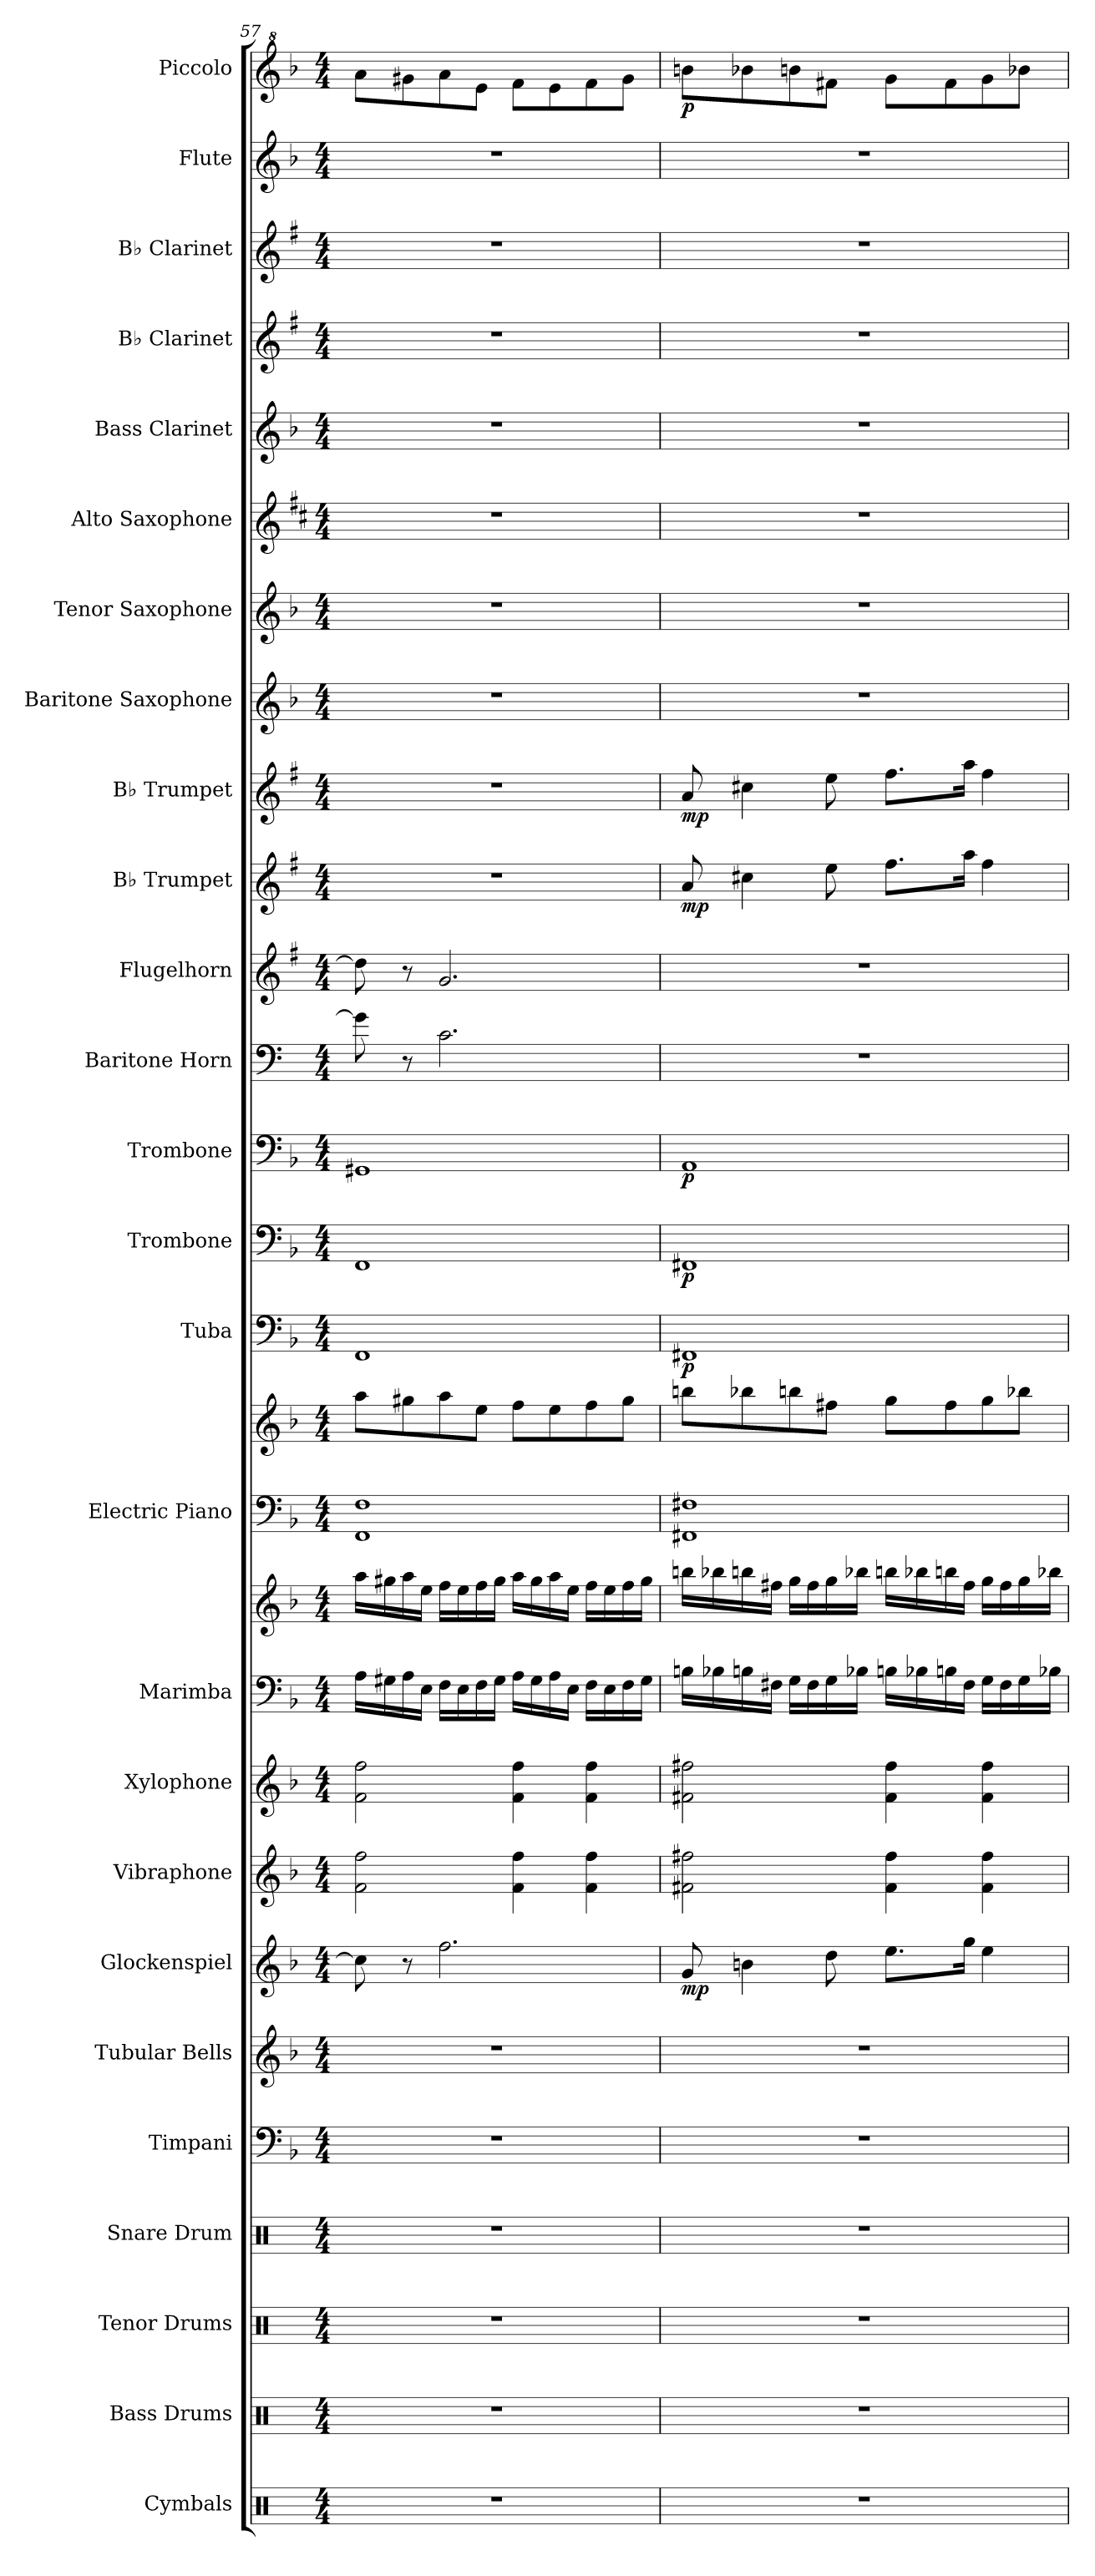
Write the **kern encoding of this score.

**kern	**kern	**kern	**kern	**kern	**kern	**kern	**dynam	**kern	**dynam	**kern	**dynam	**kern	**kern	**dynam	**kern	**kern	**dynam	**kern	**dynam	**kern	**dynam	**kern	**dynam	**kern	**kern	**kern	**dynam	**kern	**dynam	**kern	**kern	**kern	**kern	**kern	**kern	**kern	**kern	**dynam
*part26	*part25	*part24	*part23	*part22	*part21	*part20	*part20	*part19	*part19	*part18	*part18	*part17	*part17	*part17	*part16	*part16	*part16	*part15	*part15	*part14	*part14	*part13	*part13	*part12	*part11	*part10	*part10	*part9	*part9	*part8	*part7	*part6	*part5	*part4	*part3	*part2	*part1	*part1
*staff28	*staff27	*staff26	*staff25	*staff24	*staff23	*staff22	*staff22	*staff21	*staff21	*staff20	*staff20	*staff19	*staff18	*staff18/19	*staff17	*staff16	*staff16/17	*staff15	*staff15	*staff14	*staff14	*staff13	*staff13	*staff12	*staff11	*staff10	*staff10	*staff9	*staff9	*staff8	*staff7	*staff6	*staff5	*staff4	*staff3	*staff2	*staff1	*staff1
*I"Cymbals	*I"Bass Drums	*I"Tenor Drums	*I"Snare Drum	*I"Timpani	*I"Tubular Bells	*I"Glockenspiel	*	*I"Vibraphone	*	*I"Xylophone	*	*I"Marimba	*	*	*I"Electric Piano	*	*	*I"Tuba	*	*I"Trombone	*	*I"Trombone	*	*I"Baritone Horn	*I"Flugelhorn	*I"B♭ Trumpet	*	*I"B♭ Trumpet	*	*I"Baritone Saxophone	*I"Tenor Saxophone	*I"Alto Saxophone	*I"Bass Clarinet	*I"B♭ Clarinet	*I"B♭ Clarinet	*I"Flute	*I"Piccolo	*
*I'Cy	*I'BD	*I'TD	*I'SD	*I'Timp.	*I'Tu. Be.	*I'Glk.	*	*I'Vib.	*	*I'Xyl.	*	*I'Mrm.	*	*	*I'El. Pno.	*	*	*I'Tba.	*	*I'Tbn.	*	*I'Tbn.	*	*I'Bar. Hn.	*I'Flghn.	*I'B♭ Tpt.	*	*I'B♭ Tpt.	*	*I'Bar. Sax.	*I'T. Sax.	*I'A. Sax.	*I'B. Cl.	*I'B♭ Cl.	*I'B♭ Cl.	*I'Fl.	*I'Picc.	*
*clefX	*clefX	*clefX	*clefX	*clefF4	*clefG2	*clefG2	*	*clefG2	*	*clefG2	*	*clefF4	*clefG2	*	*clefF4	*clefG2	*	*clefF4	*	*clefF4	*	*clefF4	*	*clefF4	*clefG2	*clefG2	*	*clefG2	*	*clefG2	*clefG2	*clefG2	*clefG2	*clefG2	*clefG2	*clefG2	*clefG^2	*
*	*	*	*	*	*	*ITrd-14c-24	*	*	*	*ITrd-7c-12	*	*	*	*	*	*	*	*	*	*	*	*	*	*ITrd4c7	*ITrd1c2	*ITrd1c2	*	*ITrd1c2	*	*ITrd12c21	*ITrd8c14	*ITrd5c9	*ITrd8c14	*ITrd1c2	*ITrd1c2	*	*ITrd-7c-12	*
*k[]	*k[]	*k[]	*k[]	*k[b-]	*k[b-]	*k[b-]	*	*k[b-]	*	*k[b-]	*	*k[b-]	*k[b-]	*	*k[b-]	*k[b-]	*	*k[b-]	*	*k[b-]	*	*k[b-]	*	*k[b-]	*k[b-]	*k[b-]	*	*k[b-]	*	*k[b-]	*k[b-]	*k[b-]	*k[b-]	*k[b-]	*k[b-]	*k[b-]	*k[b-]	*
*M4/4	*M4/4	*M4/4	*M4/4	*M4/4	*M4/4	*M4/4	*	*M4/4	*	*M4/4	*	*M4/4	*M4/4	*	*M4/4	*M4/4	*	*M4/4	*	*M4/4	*	*M4/4	*	*M4/4	*M4/4	*M4/4	*	*M4/4	*	*M4/4	*M4/4	*M4/4	*M4/4	*M4/4	*M4/4	*M4/4	*M4/4	*
=57	=57	=57	=57	=57	=57	=57	=57	=57	=57	=57	=57	=57	=57	=57	=57	=57	=57	=57	=57	=57	=57	=57	=57	=57	=57	=57	=57	=57	=57	=57	=57	=57	=57	=57	=57	=57	=57	=57
1r	1r	1r	1r	1r	1r	8cccc\]	.	2f\ 2ff\	.	2ff\ 2fff\	.	16A\LL	16aa\LL	.	1FF 1F	8aa\L	.	1FF	.	1FF	.	1GG#X	.	8c\]	8cc\]	1r	.	1r	.	1r	1r	1r	1r	1r	1r	1r	8aaa\L	.
.	.	.	.	.	.	.	.	.	.	.	.	16G#X\	16gg#X\	.	.	.	.	.	.	.	.	.	.	.	.	.	.	.	.	.	.	.	.	.	.	.	.	.
.	.	.	.	.	.	8r	.	.	.	.	.	16A\	16aa\	.	.	8gg#X\	.	.	.	.	.	.	.	8r	8r	.	.	.	.	.	.	.	.	.	.	.	8ggg#X\	.
.	.	.	.	.	.	.	.	.	.	.	.	16E\JJ	16ee\JJ	.	.	.	.	.	.	.	.	.	.	.	.	.	.	.	.	.	.	.	.	.	.	.	.	.
.	.	.	.	.	.	2.ffff\	.	.	.	.	.	16F\LL	16ff\LL	.	.	8aa\	.	.	.	.	.	.	.	2.F\	2.f/	.	.	.	.	.	.	.	.	.	.	.	8aaa\	.
.	.	.	.	.	.	.	.	.	.	.	.	16E\	16ee\	.	.	.	.	.	.	.	.	.	.	.	.	.	.	.	.	.	.	.	.	.	.	.	.	.
.	.	.	.	.	.	.	.	.	.	.	.	16F\	16ff\	.	.	8ee\J	.	.	.	.	.	.	.	.	.	.	.	.	.	.	.	.	.	.	.	.	8eee\J	.
.	.	.	.	.	.	.	.	.	.	.	.	16G#\JJ	16gg#\JJ	.	.	.	.	.	.	.	.	.	.	.	.	.	.	.	.	.	.	.	.	.	.	.	.	.
.	.	.	.	.	.	.	.	4f\ 4ff\	.	4ff\ 4fff\	.	16A\LL	16aa\LL	.	.	8ff\L	.	.	.	.	.	.	.	.	.	.	.	.	.	.	.	.	.	.	.	.	8fff\L	.
.	.	.	.	.	.	.	.	.	.	.	.	16G#\	16gg#\	.	.	.	.	.	.	.	.	.	.	.	.	.	.	.	.	.	.	.	.	.	.	.	.	.
.	.	.	.	.	.	.	.	.	.	.	.	16A\	16aa\	.	.	8ee\	.	.	.	.	.	.	.	.	.	.	.	.	.	.	.	.	.	.	.	.	8eee\	.
.	.	.	.	.	.	.	.	.	.	.	.	16E\JJ	16ee\JJ	.	.	.	.	.	.	.	.	.	.	.	.	.	.	.	.	.	.	.	.	.	.	.	.	.
.	.	.	.	.	.	.	.	4f\ 4ff\	.	4ff\ 4fff\	.	16F\LL	16ff\LL	.	.	8ff\	.	.	.	.	.	.	.	.	.	.	.	.	.	.	.	.	.	.	.	.	8fff\	.
.	.	.	.	.	.	.	.	.	.	.	.	16E\	16ee\	.	.	.	.	.	.	.	.	.	.	.	.	.	.	.	.	.	.	.	.	.	.	.	.	.
.	.	.	.	.	.	.	.	.	.	.	.	16F\	16ff\	.	.	8gg#\J	.	.	.	.	.	.	.	.	.	.	.	.	.	.	.	.	.	.	.	.	8ggg#\J	.
.	.	.	.	.	.	.	.	.	.	.	.	16G#\JJ	16gg#\JJ	.	.	.	.	.	.	.	.	.	.	.	.	.	.	.	.	.	.	.	.	.	.	.	.	.
=58	=58	=58	=58	=58	=58	=58	=58	=58	=58	=58	=58	=58	=58	=58	=58	=58	=58	=58	=58	=58	=58	=58	=58	=58	=58	=58	=58	=58	=58	=58	=58	=58	=58	=58	=58	=58	=58	=58
!	!	!	!	!	!	!	!LO:DY:b	!	!LO:DY:b	!	!	!	!	!	!	!	!	!	!	!	!	!	!	!	!	!	!	!	!	!	!	!	!	!	!	!	!	!
!	!	!	!	!	!	!	!	!	!LO:DY:n=1:b	!	!LO:DY:b	!	!	!	!	!	!	!	!	!	!	!	!	!	!	!	!	!	!	!	!	!	!	!	!	!	!	!
!	!	!	!	!	!	!	!	!	!	!	!LO:DY:n=1:b	!	!	!LO:DY:b=2	!	!	!	!	!	!	!	!	!	!	!	!	!	!	!	!	!	!	!	!	!	!	!	!
!	!	!	!	!	!	!	!	!	!	!	!	!	!	!LO:DY:n=1:b	!	!	!LO:DY:b=2	!	!	!	!	!	!	!	!	!	!	!	!	!	!	!	!	!	!	!	!	!
!	!	!	!	!	!	!	!	!	!	!	!	!	!	!	!	!	!LO:DY:n=1:b	!	!LO:DY:b	!	!LO:DY:b	!	!LO:DY:b	!	!	!	!LO:DY:b	!	!LO:DY:b	!	!	!	!	!	!	!	!	!LO:DY:b
1r	1r	1r	1r	1r	1r	8ggg/	mp	2f#X\ 2ff#X\	mp mp	2ff#X\ 2fff#X\	mp mp	16Bn\LL	16bbn\LL	mp mp	1FF#X 1F#X	8bbn\L	p mp	1FF#X	p	1FF#X	p	1AA	p	1r	1r	8g/	mp	8g/	mp	1r	1r	1r	1r	1r	1r	1r	8bbbn\L	p
.	.	.	.	.	.	.	.	.	.	.	.	16B-X\	16bb-X\	.	.	.	.	.	.	.	.	.	.	.	.	.	.	.	.	.	.	.	.	.	.	.	.	.
.	.	.	.	.	.	4bbbn\	.	.	.	.	.	16Bn\	16bbn\	.	.	8bb-X\	.	.	.	.	.	.	.	.	.	4bn\	.	4bn\	.	.	.	.	.	.	.	.	8bbb-X\	.
.	.	.	.	.	.	.	.	.	.	.	.	16F#X\JJ	16ff#X\JJ	.	.	.	.	.	.	.	.	.	.	.	.	.	.	.	.	.	.	.	.	.	.	.	.	.
.	.	.	.	.	.	.	.	.	.	.	.	16G\LL	16gg\LL	.	.	8bbn\	.	.	.	.	.	.	.	.	.	.	.	.	.	.	.	.	.	.	.	.	8bbbn\	.
.	.	.	.	.	.	.	.	.	.	.	.	16F#\	16ff#\	.	.	.	.	.	.	.	.	.	.	.	.	.	.	.	.	.	.	.	.	.	.	.	.	.
.	.	.	.	.	.	8dddd\	.	.	.	.	.	16G\	16gg\	.	.	8ff#X\J	.	.	.	.	.	.	.	.	.	8dd\	.	8dd\	.	.	.	.	.	.	.	.	8fff#X\J	.
.	.	.	.	.	.	.	.	.	.	.	.	16B-X\JJ	16bb-X\JJ	.	.	.	.	.	.	.	.	.	.	.	.	.	.	.	.	.	.	.	.	.	.	.	.	.
.	.	.	.	.	.	8.eeee\L	.	4f#\ 4ff#\	.	4ff#\ 4fff#\	.	16Bn\LL	16bbn\LL	.	.	8gg\L	.	.	.	.	.	.	.	.	.	8.ee\L	.	8.ee\L	.	.	.	.	.	.	.	.	8ggg\L	.
.	.	.	.	.	.	.	.	.	.	.	.	16B-X\	16bb-X\	.	.	.	.	.	.	.	.	.	.	.	.	.	.	.	.	.	.	.	.	.	.	.	.	.
.	.	.	.	.	.	.	.	.	.	.	.	16Bn\	16bbn\	.	.	8ff#\	.	.	.	.	.	.	.	.	.	.	.	.	.	.	.	.	.	.	.	.	8fff#\	.
.	.	.	.	.	.	16gggg\Jk	.	.	.	.	.	16F#\JJ	16ff#\JJ	.	.	.	.	.	.	.	.	.	.	.	.	16gg\Jk	.	16gg\Jk	.	.	.	.	.	.	.	.	.	.
.	.	.	.	.	.	4eeee\	.	4f#\ 4ff#\	.	4ff#\ 4fff#\	.	16G\LL	16gg\LL	.	.	8gg\	.	.	.	.	.	.	.	.	.	4ee\	.	4ee\	.	.	.	.	.	.	.	.	8ggg\	.
.	.	.	.	.	.	.	.	.	.	.	.	16F#\	16ff#\	.	.	.	.	.	.	.	.	.	.	.	.	.	.	.	.	.	.	.	.	.	.	.	.	.
.	.	.	.	.	.	.	.	.	.	.	.	16G\	16gg\	.	.	8bb-X\J	.	.	.	.	.	.	.	.	.	.	.	.	.	.	.	.	.	.	.	.	8bbb-X\J	.
.	.	.	.	.	.	.	.	.	.	.	.	16B-X\JJ	16bb-X\JJ	.	.	.	.	.	.	.	.	.	.	.	.	.	.	.	.	.	.	.	.	.	.	.	.	.
=	=	=	=	=	=	=	=	=	=	=	=	=	=	=	=	=	=	=	=	=	=	=	=	=	=	=	=	=	=	=	=	=	=	=	=	=	=	=
*-	*-	*-	*-	*-	*-	*-	*-	*-	*-	*-	*-	*-	*-	*-	*-	*-	*-	*-	*-	*-	*-	*-	*-	*-	*-	*-	*-	*-	*-	*-	*-	*-	*-	*-	*-	*-	*-	*-
